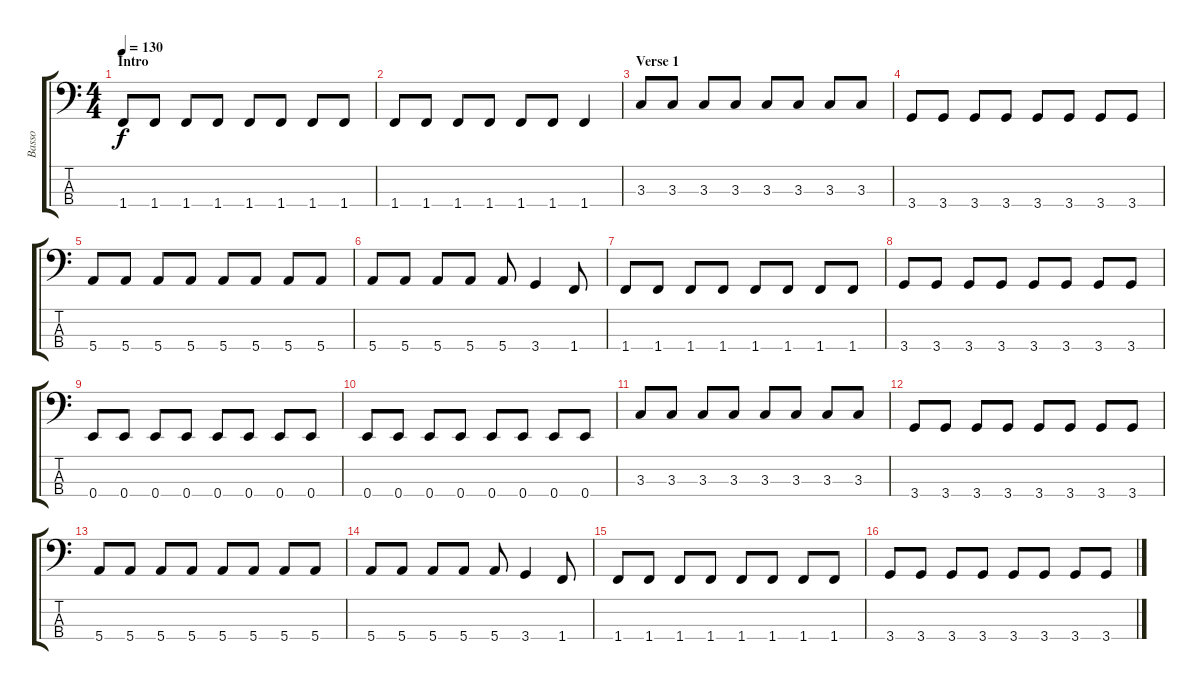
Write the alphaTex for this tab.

\track ("Basso" "Basso") {instrument electricbassfinger}
\staff {score tabs}
\tuning (G2 D2 A1 E1) {hide}
\ts (4 4)
\section ("" "Intro")
\tempo 130
\clef f4
\ks c
1.4.8{dy f instrument electricbassfinger} 1.4.8 1.4.8 1.4.8 1.4.8 1.4.8 1.4.8 1.4.8 |
1.4.8 1.4.8 1.4.8 1.4.8 1.4.8 1.4.8 1.4.4 |
\section ("" "Verse 1")
3.3.8 3.3.8 3.3.8 3.3.8 3.3.8 3.3.8 3.3.8 3.3.8 |
3.4.8 3.4.8 3.4.8 3.4.8 3.4.8 3.4.8 3.4.8 3.4.8 |
5.4.8 5.4.8 5.4.8 5.4.8 5.4.8 5.4.8 5.4.8 5.4.8 |
5.4.8 5.4.8 5.4.8 5.4.8 5.4.8 3.4.4 1.4.8 |
1.4.8 1.4.8 1.4.8 1.4.8 1.4.8 1.4.8 1.4.8 1.4.8 |
3.4.8 3.4.8 3.4.8 3.4.8 3.4.8 3.4.8 3.4.8 3.4.8 |
0.4.8 0.4.8 0.4.8 0.4.8 0.4.8 0.4.8 0.4.8 0.4.8 |
0.4.8 0.4.8 0.4.8 0.4.8 0.4.8 0.4.8 0.4.8 0.4.8 |
3.3.8 3.3.8 3.3.8 3.3.8 3.3.8 3.3.8 3.3.8 3.3.8 |
3.4.8 3.4.8 3.4.8 3.4.8 3.4.8 3.4.8 3.4.8 3.4.8 |
5.4.8 5.4.8 5.4.8 5.4.8 5.4.8 5.4.8 5.4.8 5.4.8 |
5.4.8 5.4.8 5.4.8 5.4.8 5.4.8 3.4.4 1.4.8 |
1.4.8 1.4.8 1.4.8 1.4.8 1.4.8 1.4.8 1.4.8 1.4.8 |
3.4.8 3.4.8 3.4.8 3.4.8 3.4.8 3.4.8 3.4.8 3.4.8
